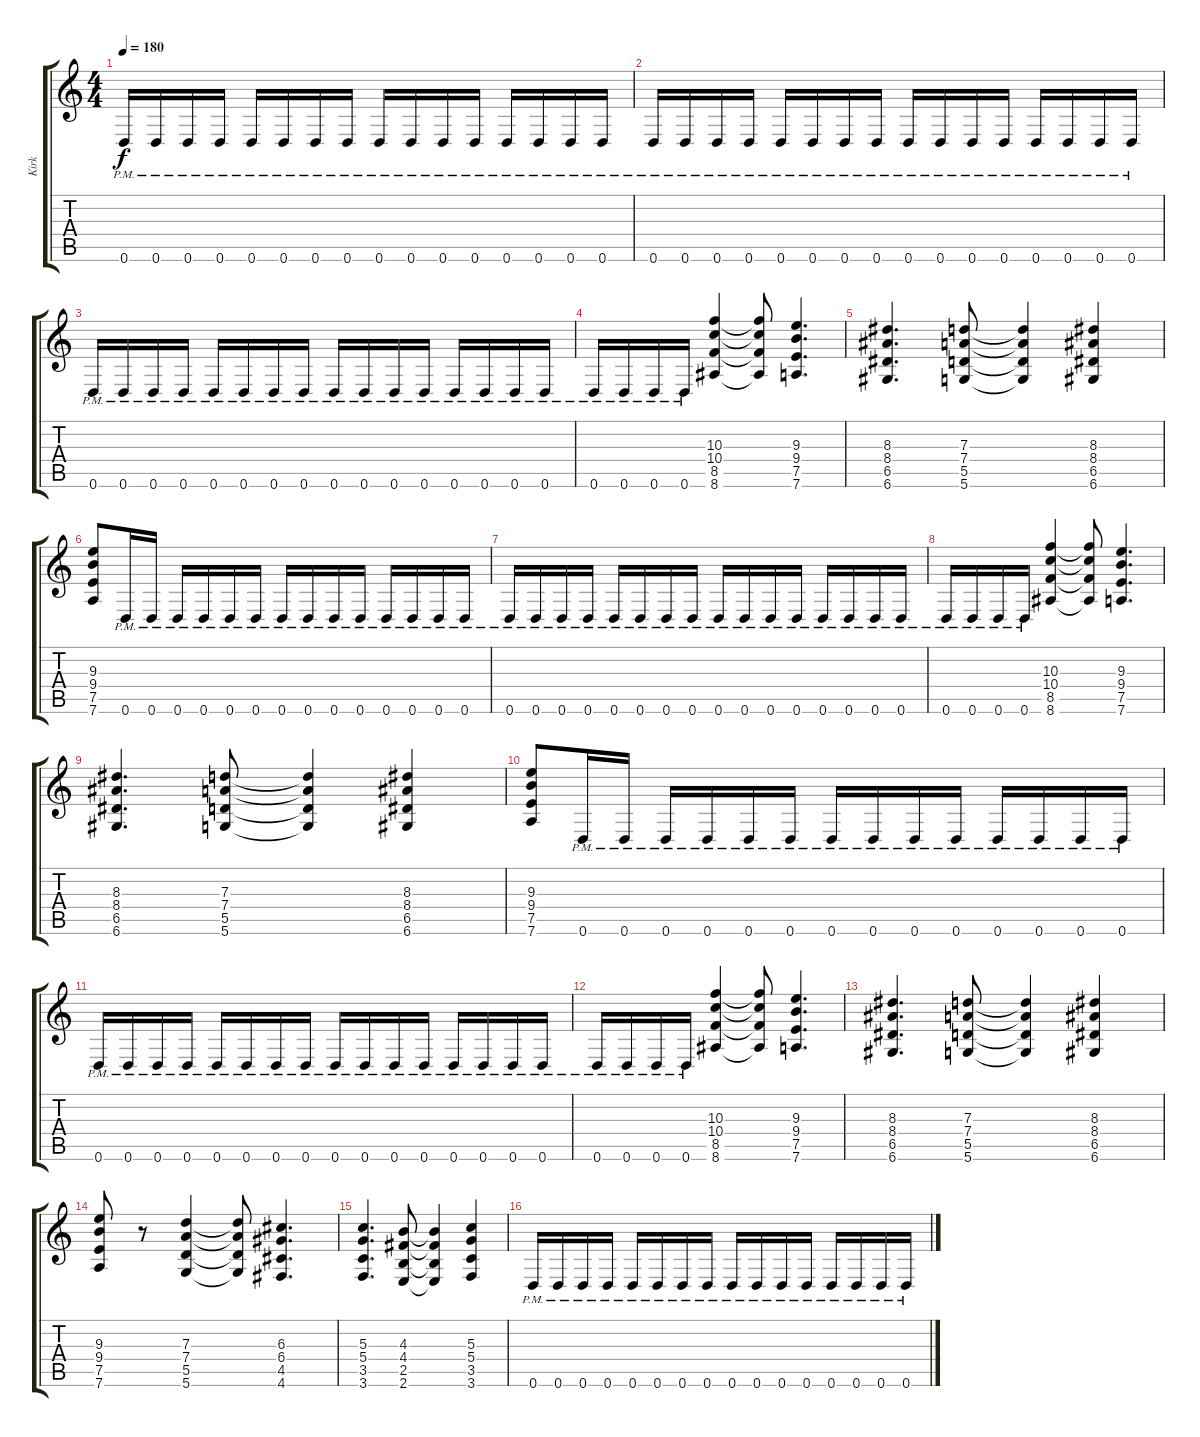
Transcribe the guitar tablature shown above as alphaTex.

\track ("Kirk" "Kirk") {instrument distortionguitar}
\staff {score tabs}
\tuning (E4 B3 G3 D3 A2 D2) {hide}
\ts (4 4)
\tempo 180
\clef g2
\ks c
0.6{pm}.16{dy f} 0.6{pm}.16 0.6{pm}.16 0.6{pm}.16 0.6{pm}.16 0.6{pm}.16 0.6{pm}.16 0.6{pm}.16 0.6{pm}.16 0.6{pm}.16 0.6{pm}.16 0.6{pm}.16 0.6{pm}.16 0.6{pm}.16 0.6{pm}.16 0.6{pm}.16 |
0.6{pm}.16 0.6{pm}.16 0.6{pm}.16 0.6{pm}.16 0.6{pm}.16 0.6{pm}.16 0.6{pm}.16 0.6{pm}.16 0.6{pm}.16 0.6{pm}.16 0.6{pm}.16 0.6{pm}.16 0.6{pm}.16 0.6{pm}.16 0.6{pm}.16 0.6{pm}.16 |
0.6{pm}.16 0.6{pm}.16 0.6{pm}.16 0.6{pm}.16 0.6{pm}.16 0.6{pm}.16 0.6{pm}.16 0.6{pm}.16 0.6{pm}.16 0.6{pm}.16 0.6{pm}.16 0.6{pm}.16 0.6{pm}.16 0.6{pm}.16 0.6{pm}.16 0.6{pm}.16 |
0.6{pm}.16 0.6{pm}.16 0.6{pm}.16 0.6{pm}.16 (10.3 10.4 8.5 8.6).4 (10.3{t} 10.4{t} 8.5{t} 8.6{t}).8 (9.3 9.4 7.5 7.6).4{d} |
(8.3 8.4 6.5 6.6).4{d} (7.3 7.4 5.5 5.6).8 (7.3{t} 7.4{t} 5.5{t} 5.6{t}).4 (8.3 8.4 6.5 6.6).4 |
(9.3 9.4 7.5 7.6).8 0.6{pm}.16 0.6{pm}.16 0.6{pm}.16 0.6{pm}.16 0.6{pm}.16 0.6{pm}.16 0.6{pm}.16 0.6{pm}.16 0.6{pm}.16 0.6{pm}.16 0.6{pm}.16 0.6{pm}.16 0.6{pm}.16 0.6{pm}.16 |
0.6{pm}.16 0.6{pm}.16 0.6{pm}.16 0.6{pm}.16 0.6{pm}.16 0.6{pm}.16 0.6{pm}.16 0.6{pm}.16 0.6{pm}.16 0.6{pm}.16 0.6{pm}.16 0.6{pm}.16 0.6{pm}.16 0.6{pm}.16 0.6{pm}.16 0.6{pm}.16 |
0.6{pm}.16 0.6{pm}.16 0.6{pm}.16 0.6{pm}.16 (10.3 10.4 8.5 8.6).4 (10.3{t} 10.4{t} 8.5{t} 8.6{t}).8 (9.3 9.4 7.5 7.6).4{d} |
(8.3 8.4 6.5 6.6).4{d} (7.3 7.4 5.5 5.6).8 (7.3{t} 7.4{t} 5.5{t} 5.6{t}).4 (8.3 8.4 6.5 6.6).4 |
(9.3 9.4 7.5 7.6).8 0.6{pm}.16 0.6{pm}.16 0.6{pm}.16 0.6{pm}.16 0.6{pm}.16 0.6{pm}.16 0.6{pm}.16 0.6{pm}.16 0.6{pm}.16 0.6{pm}.16 0.6{pm}.16 0.6{pm}.16 0.6{pm}.16 0.6{pm}.16 |
0.6{pm}.16 0.6{pm}.16 0.6{pm}.16 0.6{pm}.16 0.6{pm}.16 0.6{pm}.16 0.6{pm}.16 0.6{pm}.16 0.6{pm}.16 0.6{pm}.16 0.6{pm}.16 0.6{pm}.16 0.6{pm}.16 0.6{pm}.16 0.6{pm}.16 0.6{pm}.16 |
0.6{pm}.16 0.6{pm}.16 0.6{pm}.16 0.6{pm}.16 (10.3 10.4 8.5 8.6).4 (10.3{t} 10.4{t} 8.5{t} 8.6{t}).8 (9.3 9.4 7.5 7.6).4{d} |
(8.3 8.4 6.5 6.6).4{d} (7.3 7.4 5.5 5.6).8 (7.3{t} 7.4{t} 5.5{t} 5.6{t}).4 (8.3 8.4 6.5 6.6).4 |
(9.3 9.4 7.5 7.6).8 r.8 (7.3 7.4 5.5 5.6).4 (7.3{t} 7.4{t} 5.5{t} 5.6{t}).8 (6.3 6.4 4.5 4.6).4{d} |
(5.3 5.4 3.5 3.6).4{d} (4.3 4.4 2.5 2.6).8 (4.3{t} 4.4{t} 2.5{t} 2.6{t}).4 (5.3 5.4 3.5 3.6).4 |
0.6{pm}.16 0.6{pm}.16 0.6{pm}.16 0.6{pm}.16 0.6{pm}.16 0.6{pm}.16 0.6{pm}.16 0.6{pm}.16 0.6{pm}.16 0.6{pm}.16 0.6{pm}.16 0.6{pm}.16 0.6{pm}.16 0.6{pm}.16 0.6{pm}.16 0.6{pm}.16
